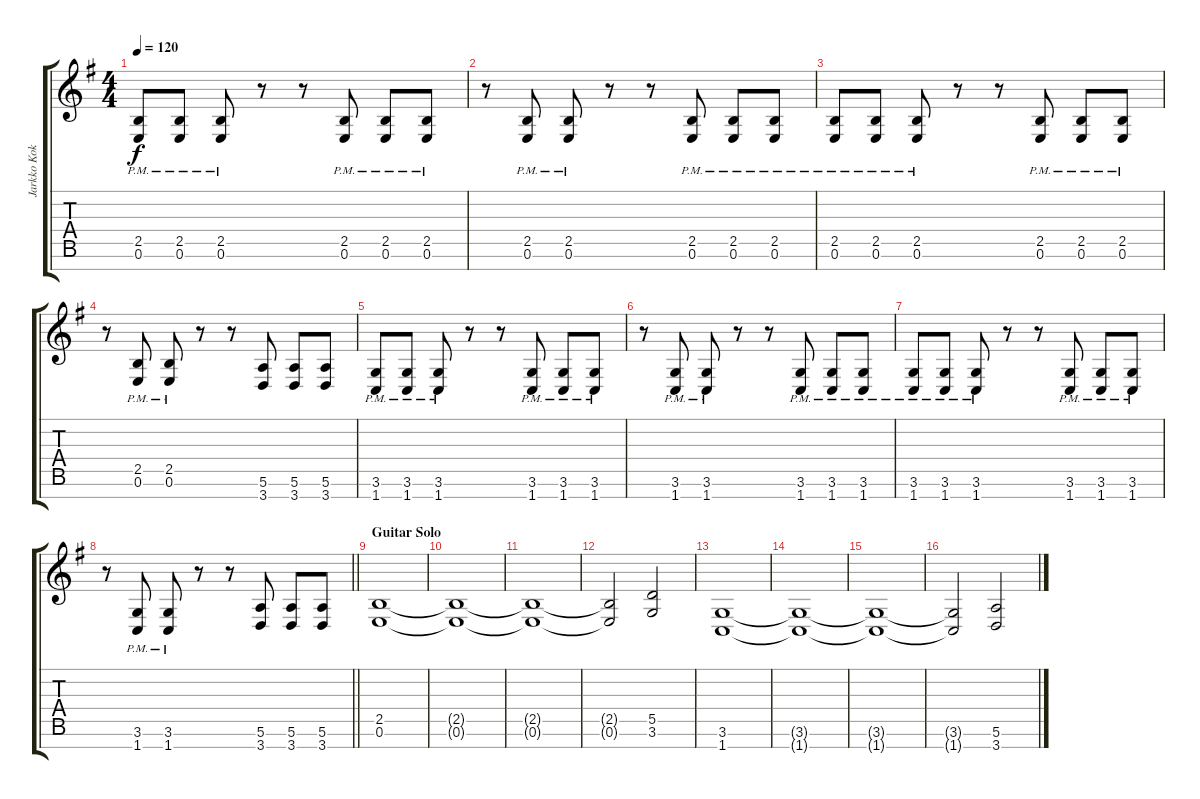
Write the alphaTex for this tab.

\track ("Jarkko Kokko (guitar)" "Jarkko Kok") {instrument distortionguitar}
\staff {score tabs}
\tuning (E4 B3 G3 D3 A2 E2 B1) {hide}
\ts (4 4)
\tempo 120
\clef g2
\ks eminor
(2.5{pm} 0.6{pm}).8{dy f} (2.5{pm} 0.6{pm}).8 (2.5{pm} 0.6{pm}).8 r.8 r.8 (2.5{pm} 0.6{pm}).8 (2.5{pm} 0.6{pm}).8 (2.5{pm} 0.6{pm}).8 |
r.8 (2.5{pm} 0.6{pm}).8 (2.5{pm} 0.6{pm}).8 r.8 r.8 (2.5{pm} 0.6{pm}).8 (2.5{pm} 0.6{pm}).8 (2.5{pm} 0.6{pm}).8 |
(2.5{pm} 0.6{pm}).8 (2.5{pm} 0.6{pm}).8 (2.5{pm} 0.6{pm}).8 r.8 r.8 (2.5{pm} 0.6{pm}).8 (2.5{pm} 0.6{pm}).8 (2.5{pm} 0.6{pm}).8 |
r.8 (2.5{pm} 0.6{pm}).8 (2.5{pm} 0.6{pm}).8 r.8 r.8 (5.6 3.7).8 (5.6 3.7).8 (5.6 3.7).8 |
(3.6{pm} 1.7{pm}).8 (3.6{pm} 1.7{pm}).8 (3.6{pm} 1.7{pm}).8 r.8 r.8 (3.6{pm} 1.7{pm}).8 (3.6{pm} 1.7{pm}).8 (3.6{pm} 1.7{pm}).8 |
r.8 (3.6{pm} 1.7{pm}).8 (3.6{pm} 1.7{pm}).8 r.8 r.8 (3.6{pm} 1.7{pm}).8 (3.6{pm} 1.7{pm}).8 (3.6{pm} 1.7{pm}).8 |
(3.6{pm} 1.7{pm}).8 (3.6{pm} 1.7{pm}).8 (3.6{pm} 1.7{pm}).8 r.8 r.8 (3.6{pm} 1.7{pm}).8 (3.6{pm} 1.7{pm}).8 (3.6{pm} 1.7{pm}).8 |
\barLineRight lightlight
r.8 (3.6{pm} 1.7{pm}).8 (3.6{pm} 1.7{pm}).8 r.8 r.8 (5.6 3.7).8 (5.6 3.7).8 (5.6 3.7).8 |
\section ("" "Guitar Solo")
(2.5 0.6).1 |
(2.5{t} 0.6{t}).1 |
(2.5{t} 0.6{t}).1 |
(2.5{t} 0.6{t}).2 (5.5 3.6).2 |
(3.6 1.7).1 |
(3.6{t} 1.7{t}).1 |
(3.6{t} 1.7{t}).1 |
(3.6{t} 1.7{t}).2 (5.6 3.7).2
